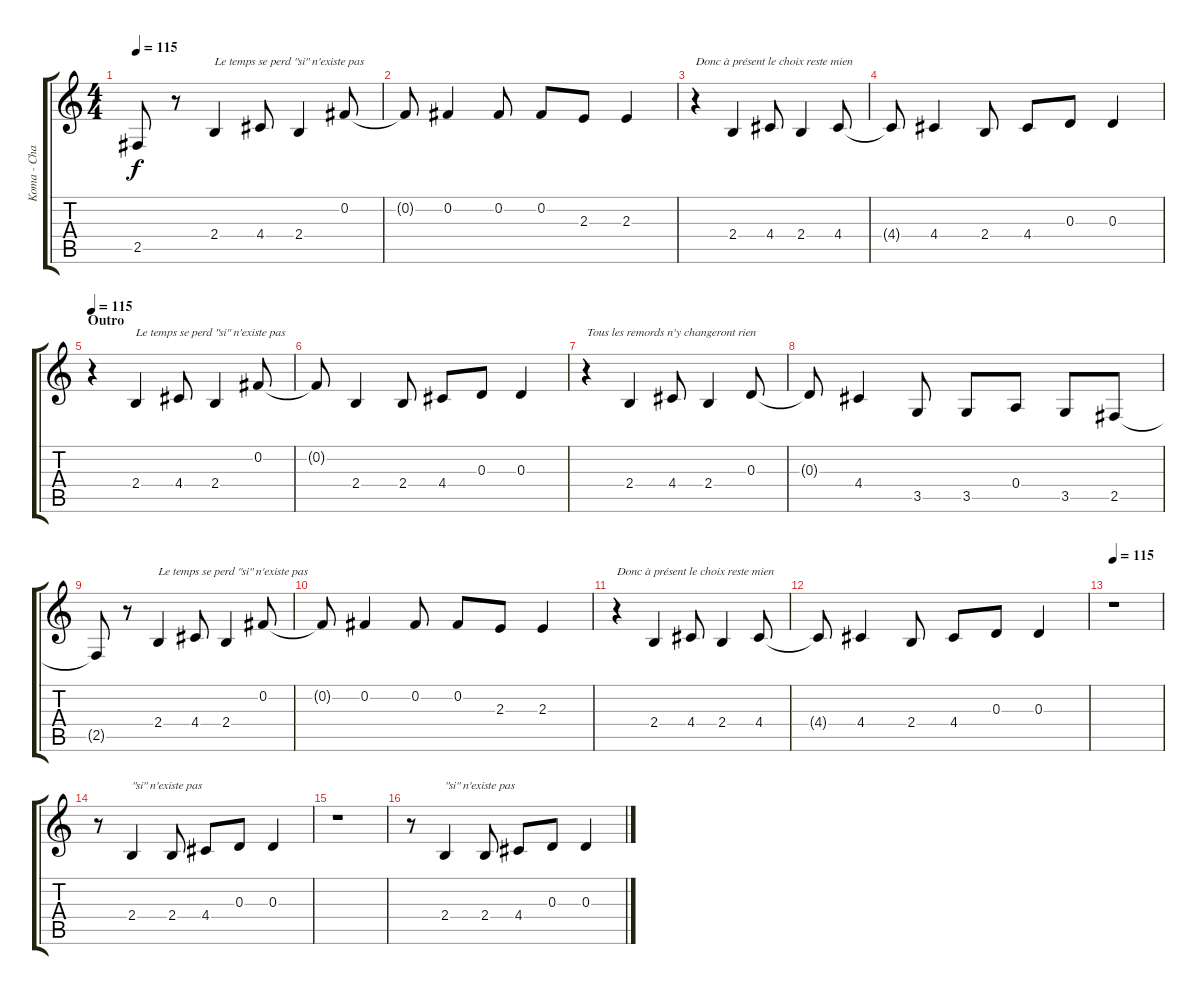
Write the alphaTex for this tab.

\track ("Koma - Chant" "Koma - Cha") {instrument cello}
\staff {score tabs}
\tuning (B4 Gb4 D4 A3 E3 B2) {hide}
\ts (4 4)
\tempo 115
\clef g2
\ks c
2.5{t}.8{dy f} r.8 2.4.4{txt "Le temps se perd \"si\" n'existe pas"} 4.4.8 2.4.4 0.2.8 |
0.2{t}.8 0.2.4 0.2.8 0.2.8 2.3.8 2.3.4 |
r.4{txt "Donc à présent le choix reste mien"} 2.4.4 4.4.8 2.4.4 4.4.8 |
4.4{t}.8 4.4.4 2.4.8 4.4.8 0.3.8 0.3.4 |
\section ("" "Outro")
\tempo 115
r.4{volume 16 balance 8 instrument cello} 2.4.4{txt "Le temps se perd \"si\" n'existe pas"} 4.4.8 2.4.4 0.2.8 |
0.2{t}.8 2.4.4 2.4.8 4.4.8 0.3.8 0.3.4 |
r.4{txt "Tous les remords n'y changeront rien"} 2.4.4 4.4.8 2.4.4 0.3.8 |
0.3{t}.8 4.4.4 3.5.8 3.5.8 0.4.8 3.5.8 2.5.8 |
2.5{t}.8 r.8 2.4.4{txt "Le temps se perd \"si\" n'existe pas"} 4.4.8 2.4.4 0.2.8 |
0.2{t}.8 0.2.4 0.2.8 0.2.8 2.3.8 2.3.4 |
r.4{txt "Donc à présent le choix reste mien"} 2.4.4 4.4.8 2.4.4 4.4.8 |
4.4{t}.8 4.4.4 2.4.8 4.4.8 0.3.8 0.3.4 |
\section ("" "")
\tempo 115
r.1 |
r.8 2.4.4{txt "\"si\" n'existe pas"} 2.4.8 4.4.8 0.3.8 0.3.4 |
r.1 |
r.8 2.4.4{txt "\"si\" n'existe pas"} 2.4.8 4.4.8 0.3.8 0.3.4
